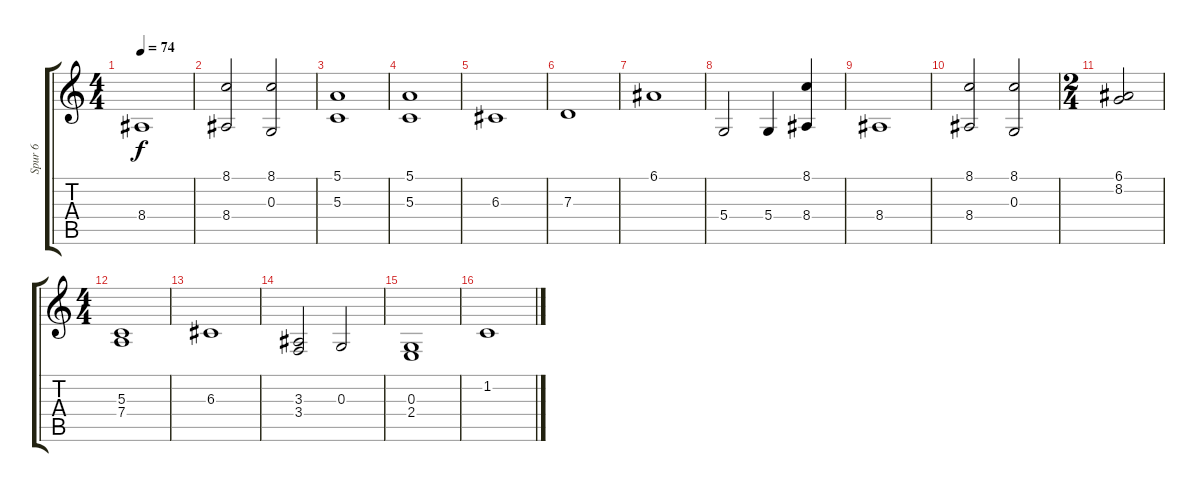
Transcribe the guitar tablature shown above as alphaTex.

\track ("Spur 6" "Spur 6") {instrument trumpet}
\staff {score tabs}
\tuning (E4 B3 G3 D3 A2 E2) {hide}
\ts (4 4)
\tempo 74
\clef g2
\ks c
8.4.1{dy f} |
(8.1 8.4).2 (8.1 0.3).2 |
(5.1 5.3).1 |
(5.1 5.3).1 |
6.3.1 |
7.3.1 |
6.1.1 |
5.4.2 5.4.4 (8.1 8.4).4 |
8.4.1 |
(8.1 8.4).2 (8.1 0.3).2 |
\ts (2 4)
(6.1 8.2).2 |
\ts (4 4)
(5.3 7.4).1 |
6.3.1 |
(3.3 3.4).2 0.3.2 |
(0.3 2.4).1 |
1.2.1
